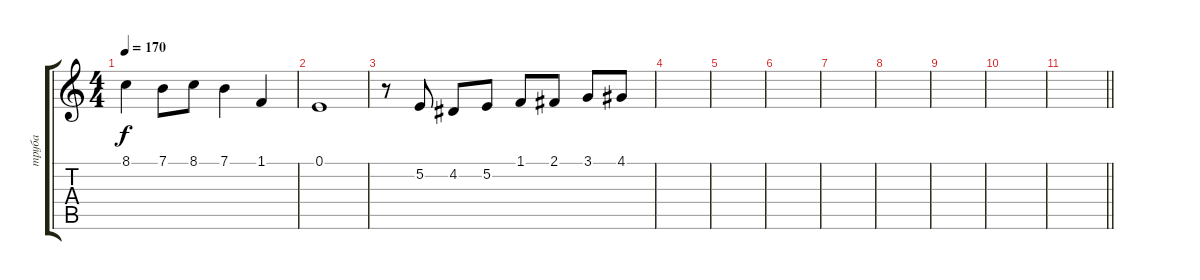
\track ("труба" "труба") {instrument altosax}
\staff {score tabs}
\tuning (E4 B3 G3 D3 A2 E2) {hide}
\ts (4 4)
\tempo 170
\clef g2
\ks c
8.1.4{dy f} 7.1.8 8.1.8 7.1.4 1.1.4 |
0.1.1 |
r.8 5.2.8 4.2.8 5.2.8 1.1.8 2.1.8 3.1.8 4.1.8 |
|
|
|
|
|
|
|
\barLineRight lightlight
